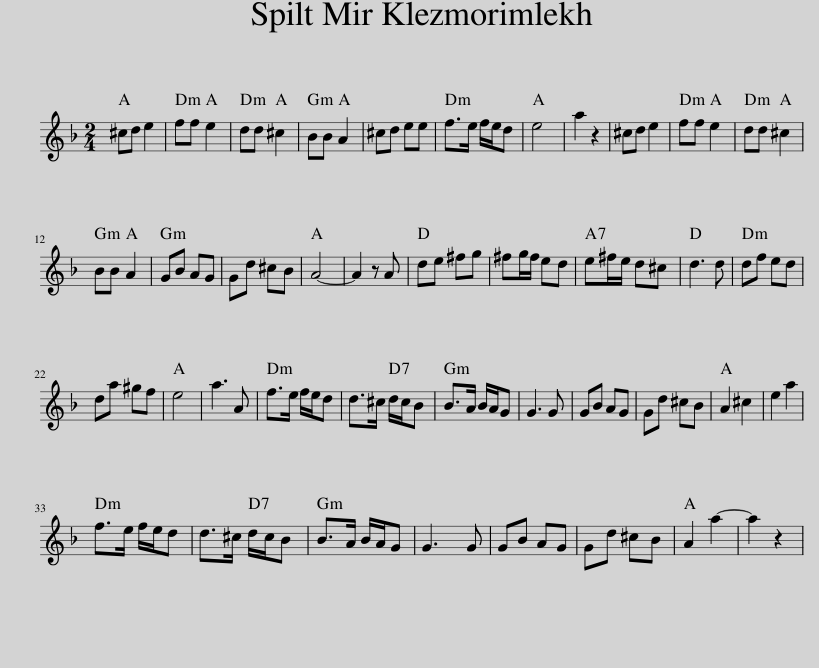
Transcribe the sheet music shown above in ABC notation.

X:1
L:1/8
M:2/4
I:linebreak $
K:Dmin
V:1 treble
V:1
 ^cd e2 | ff e2 | dd ^c2 | BB A2 | ^cd ee | %5
 f>e f/e/d | e4 | a2 z2 | ^cd e2 | ff e2 | %10
 dd ^c2 |$ BB A2 | GB AG | Gd ^cB | A4- | %15
 A2 z A | de ^fg | ^fg/f/ ed | e^f/e/ d^c | d3 d | %20
 df ed |$ da ^gf | e4 | a3 A | f>e f/e/d | %25
 d>^c d/c/B | B>A B/A/G | G3 G | GB AG | Gd ^cB | %30
 A2 ^c2 | e2 a2 |$ f>e f/e/d | d>^c d/c/B | B>A B/A/G | %35
 G3 G | GB AG | Gd ^cB | A2 a2- | a2 z2 | %40
